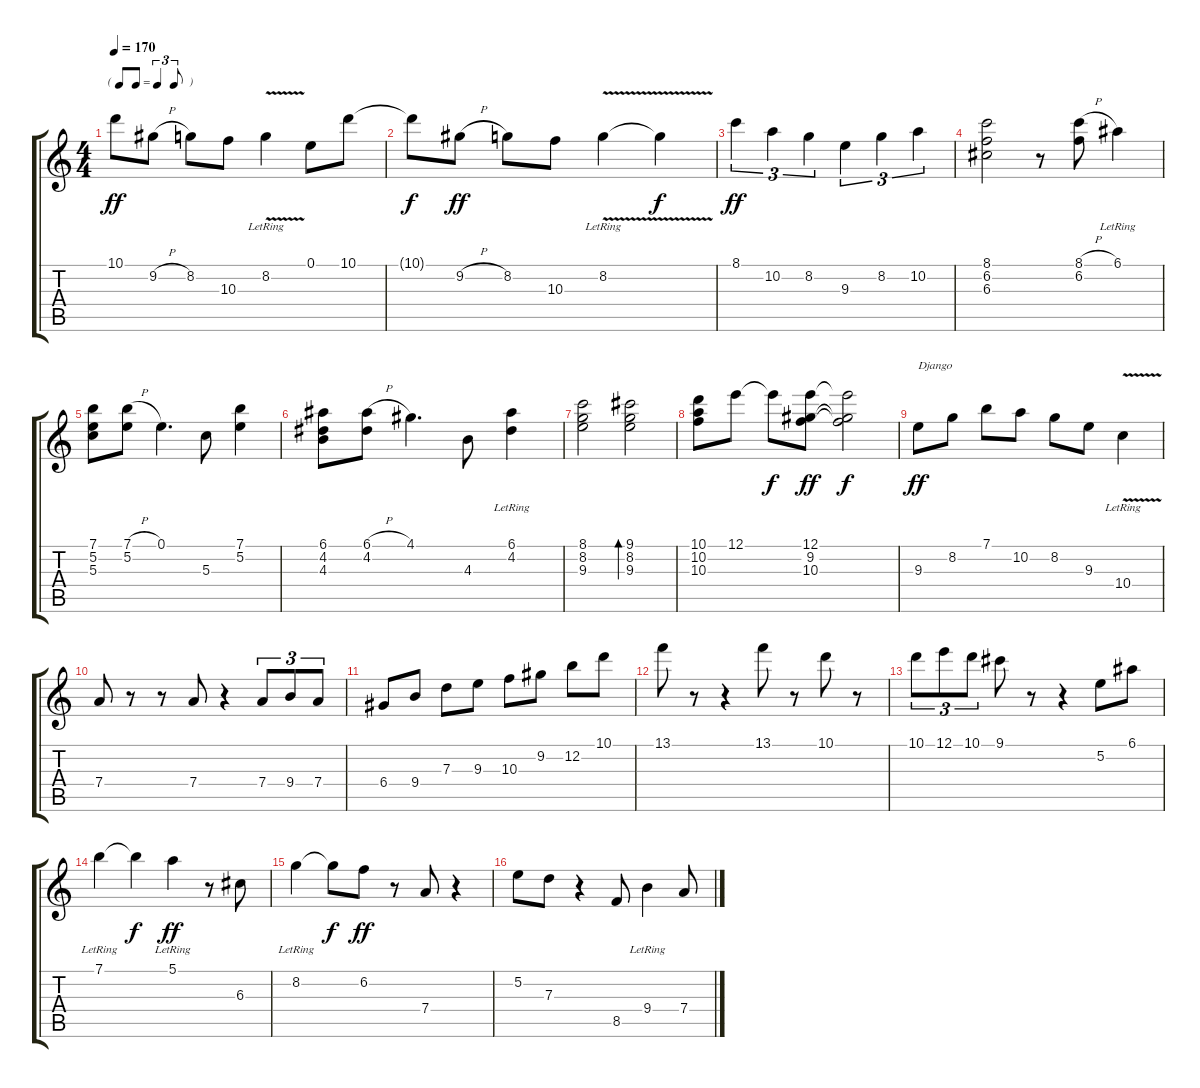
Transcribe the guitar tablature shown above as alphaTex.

\track "" {instrument acousticguitarnylon}
\staff {score tabs}
\tuning (E4 B3 G3 D3 A2 E2) {hide}
\ts (4 4)
\tf triplet8th
\tempo 170
\clef g2
\ks c
10.1.8{dy ff} 9.2{h}.8 8.2.8 10.3.8 8.2{v lr}.4 0.1.8 10.1.8 |
10.1{t}.8{dy f} 9.2{h}.8{dy ff} 8.2.8 10.3.8 8.2{v lr}.4 8.2{t}.4{dy f} |
8.1.4{tu (3 2) dy ff} 10.2.4{tu (3 2)} 8.2.4{tu (3 2)} 9.3.4{tu (3 2)} 8.2.4{tu (3 2)} 10.2.4{tu (3 2)} |
(8.1 6.2 6.3).2 r.8 (8.1{h} 6.2).8 6.1{lr}.4 |
(7.1 5.2 5.3).8 (7.1{h} 5.2).8 0.1.4{d} 5.3.8 (7.1 5.2).4 |
(6.1 4.2 4.3).8 (6.1{h} 4.2).8 4.1.4{d} 4.3.8 (6.1 4.2{lr}).4 |
(8.1 8.2 9.3).2 (9.1 8.2 9.3).2{bd 120} |
(10.1 10.2 10.3).8 12.1.8 12.1{t}.8{dy f} (12.1 9.2 10.3).8{dy ff} (12.1{t} 9.2{t} 10.3{t}).2{dy f} |
9.3.8{txt "Django" dy ff instrument acousticguitarsteel} 8.2.8 7.1.8 10.2.8 8.2.8 9.3.8 10.4{v lr}.4 |
7.4.8 r.8 r.8 7.4.8 r.4 7.4.8{tu (3 2)} 9.4.8{tu (3 2)} 7.4.8{tu (3 2)} |
6.4.8 9.4.8 7.3.8 9.3.8 10.3.8 9.2.8 12.2.8 10.1.8 |
13.1.8 r.8 r.4 13.1.8 r.8 10.1.8 r.8 |
10.1.8{tu (3 2)} 12.1.8{tu (3 2)} 10.1.8{tu (3 2)} 9.1.8 r.8 r.4 5.2.8 6.1.8 |
7.1{lr}.4 7.1{t}.4{dy f} 5.1{lr}.4{dy ff} r.8 6.3.8 |
8.2{lr}.4 8.2{t}.8{dy f} 6.2.8{dy ff} r.8 7.4.8 r.4 |
5.2.8 7.3.8 r.4 8.5.8 9.4{lr}.4 7.4.8
